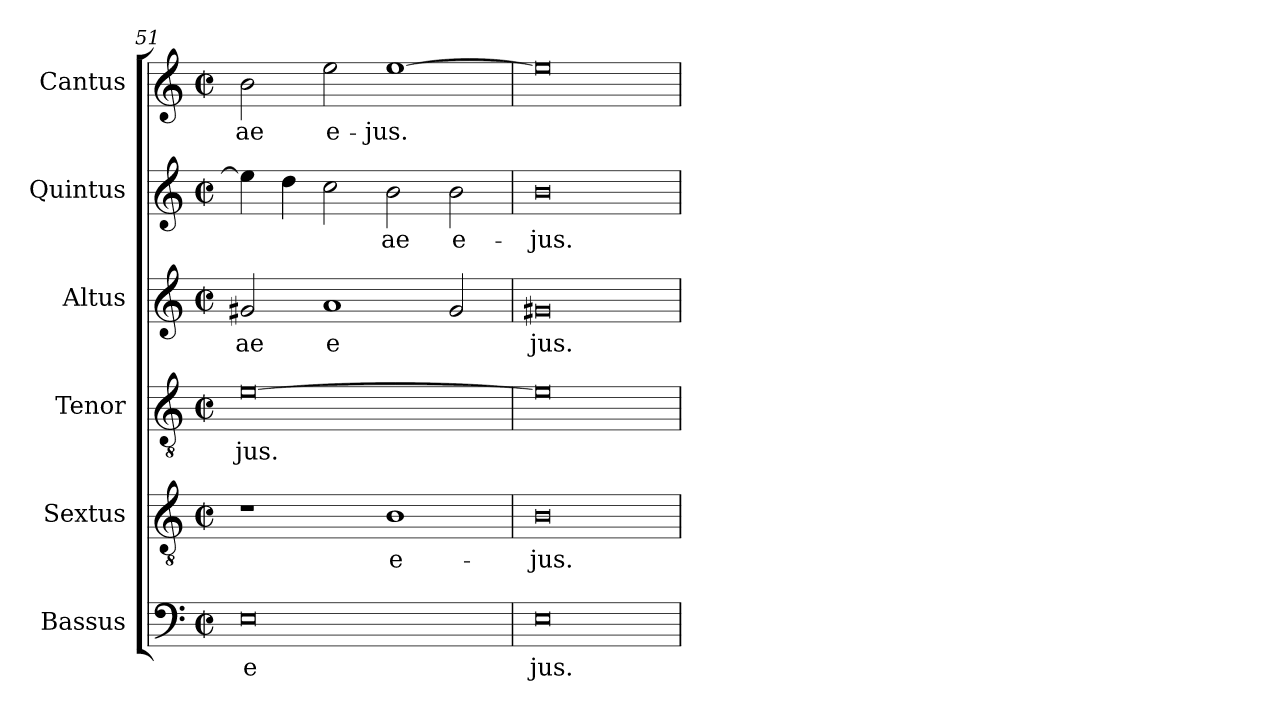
**kern	**text	**kern	**text	**kern	**text	**kern	**text	**kern	**text	**kern	**text
*part6	*part6	*part5	*part5	*part4	*part4	*part3	*part3	*part2	*part2	*part1	*part1
*staff6	*staff6	*staff5	*staff5	*staff4	*staff4	*staff3	*staff3	*staff2	*staff2	*staff1	*staff1
*I"Bassus	*	*I"Sextus	*	*I"Tenor	*	*I"Altus	*	*I"Quintus	*	*I"Cantus	*
*clefF4	*	*clefGv2	*	*clefGv2	*	*clefG2	*	*clefG2	*	*clefG2	*
*k[]	*	*k[]	*	*k[]	*	*k[]	*	*k[]	*	*k[]	*
*C:	*	*C:	*	*C:	*	*C:	*	*C:	*	*C:	*
*M2/2	*	*M2/2	*	*M2/2	*	*M2/2	*	*M2/2	*	*M2/2	*
*met(c|)	*	*met(c|)	*	*met(c|)	*	*met(c|)	*	*met(c|)	*	*met(c|)	*
=51	=51	=51	=51	=51	=51	=51	=51	=51	=51	=51	=51
!	!LO:LY:b:cj	!	!	!	!LO:LY:b:cj	!	!LO:LY:b:cj	!	!LO:LY:b:cj	!	!LO:LY:b:cj
0E	e	1r	.	[>0e	-jus.	2g#X/	-ae	4ee\]	--	2b\	-ae
!	!	!	!	!	!	!	!	!	!LO:LY:b:cj	!	!
.	.	.	.	.	.	.	.	4dd\	--	.	.
!	!	!	!	!	!	!	!LO:LY:b:cj	!	!LO:LY:b:cj	!	!LO:LY:b:cj
.	.	.	.	.	.	1a	e-	2cc\	--	2ee\	e-
!	!	!	!LO:LY:b:cj	!	!	!	!	!	!LO:LY:b:cj	!	!LO:LY:b:cj
.	.	1B	e-	.	.	.	.	2b\	-ae	[>1ee	-jus.
!	!	!	!	!	!	!	!LO:LY:b:cj	!	!LO:LY:b:cj	!	!
.	.	.	.	.	.	2g#/	--	2b\	e-	.	.
=52	=52	=52	=52	=52	=52	=52	=52	=52	=52	=52	=52
!	!LO:LY:b:cj	!	!LO:LY:b:cj	!	!LO:LY:b:cj	!	!LO:LY:b:cj	!	!LO:LY:b:cj	!	!LO:LY:b:cj
0E	jus.	0B	-jus.	0e]	.	0g#X	-jus.	0b	-jus.	0ee]	.
=!	=!	=!	=!	=!	=!	=!	=!	=!	=!	=!	=!
*-	*-	*-	*-	*-	*-	*-	*-	*-	*-	*-	*-
